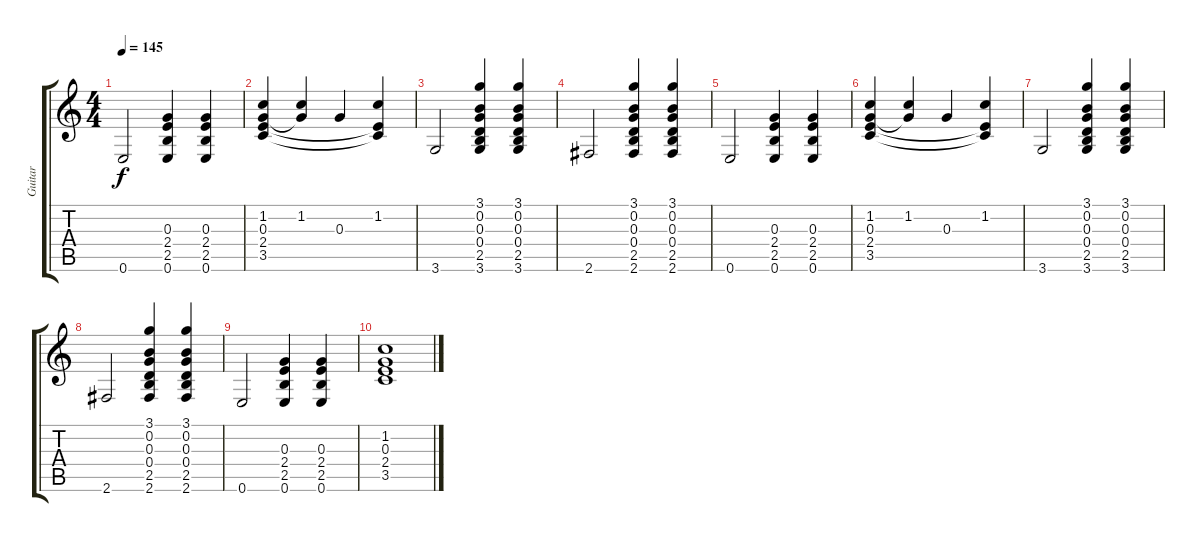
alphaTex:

\track ("Guitar" "Guitar") {instrument electricguitarjazz}
\staff {score tabs}
\tuning (E4 B3 G3 D3 A2 E2) {hide}
\ts (4 4)
\tempo 145
\clef g2
\ks c
0.6.2{dy f} (0.3 2.4 2.5 0.6).4 (0.3 2.4 2.5 0.6).4 |
(1.2 0.3 2.4 3.5).4 (1.2 0.3{t}).4 0.3.4 (1.2 2.4{t} 3.5{t}).4 |
3.6.2 (3.1 0.2 0.3 0.4 2.5 3.6).4{volume 5 instrument electricguitarjazz} (3.1 0.2 0.3 0.4 2.5 3.6).4 |
2.6.2 (3.1 0.2 0.3 0.4 2.5 2.6).4 (3.1 0.2 0.3 0.4 2.5 2.6).4 |
0.6.2 (0.3 2.4 2.5 0.6).4 (0.3 2.4 2.5 0.6).4 |
(1.2 0.3 2.4 3.5).4 (1.2 0.3{t}).4 0.3.4 (1.2 2.4{t} 3.5{t}).4 |
3.6.2 (3.1 0.2 0.3 0.4 2.5 3.6).4{volume 5 instrument electricguitarjazz} (3.1 0.2 0.3 0.4 2.5 3.6).4 |
2.6.2 (3.1 0.2 0.3 0.4 2.5 2.6).4 (3.1 0.2 0.3 0.4 2.5 2.6).4 |
0.6.2 (0.3 2.4 2.5 0.6).4 (0.3 2.4 2.5 0.6).4 |
(1.2 0.3 2.4 3.5).1
